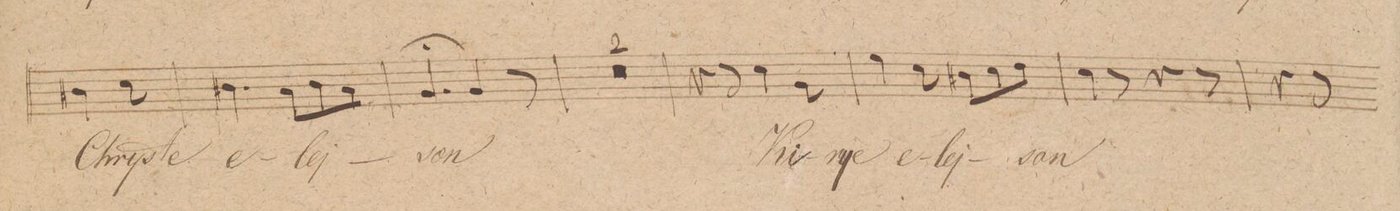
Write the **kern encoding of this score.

**kern	**text	**dynam
*I"Canto	*	*
*clefC1	*	*
*k[]	*	*
*M6/8	*	*
4g#X\	Chry-	.
8a\	-ste	.
=89	=89	=89
4.g#X\	e-	.
8f\L	-lej-	.
8g#\	.	.
8f\J	.	.
=90	=90	=90
4.e;/	-son	.
4e/	.	.
8r	.	.
=91	=91	=91
1.r	.	.
=92	=92	=92
=93	=93	=93
4r	.	.
8r	.	.
4a\	Ki-	.
8e\	-rije	.
=94	=94	=94
4cc\	e-	.
8a\	-lej-	.
8g#X\L	.	.
8a\	.	.
8b\J	-son	.
=95	=95	=95
4a\	.	.
8r	.	.
4r	.	.
8r	.	.
=96	=96	=96
4r	.	.
8r	.	.
*-	*-	*-
